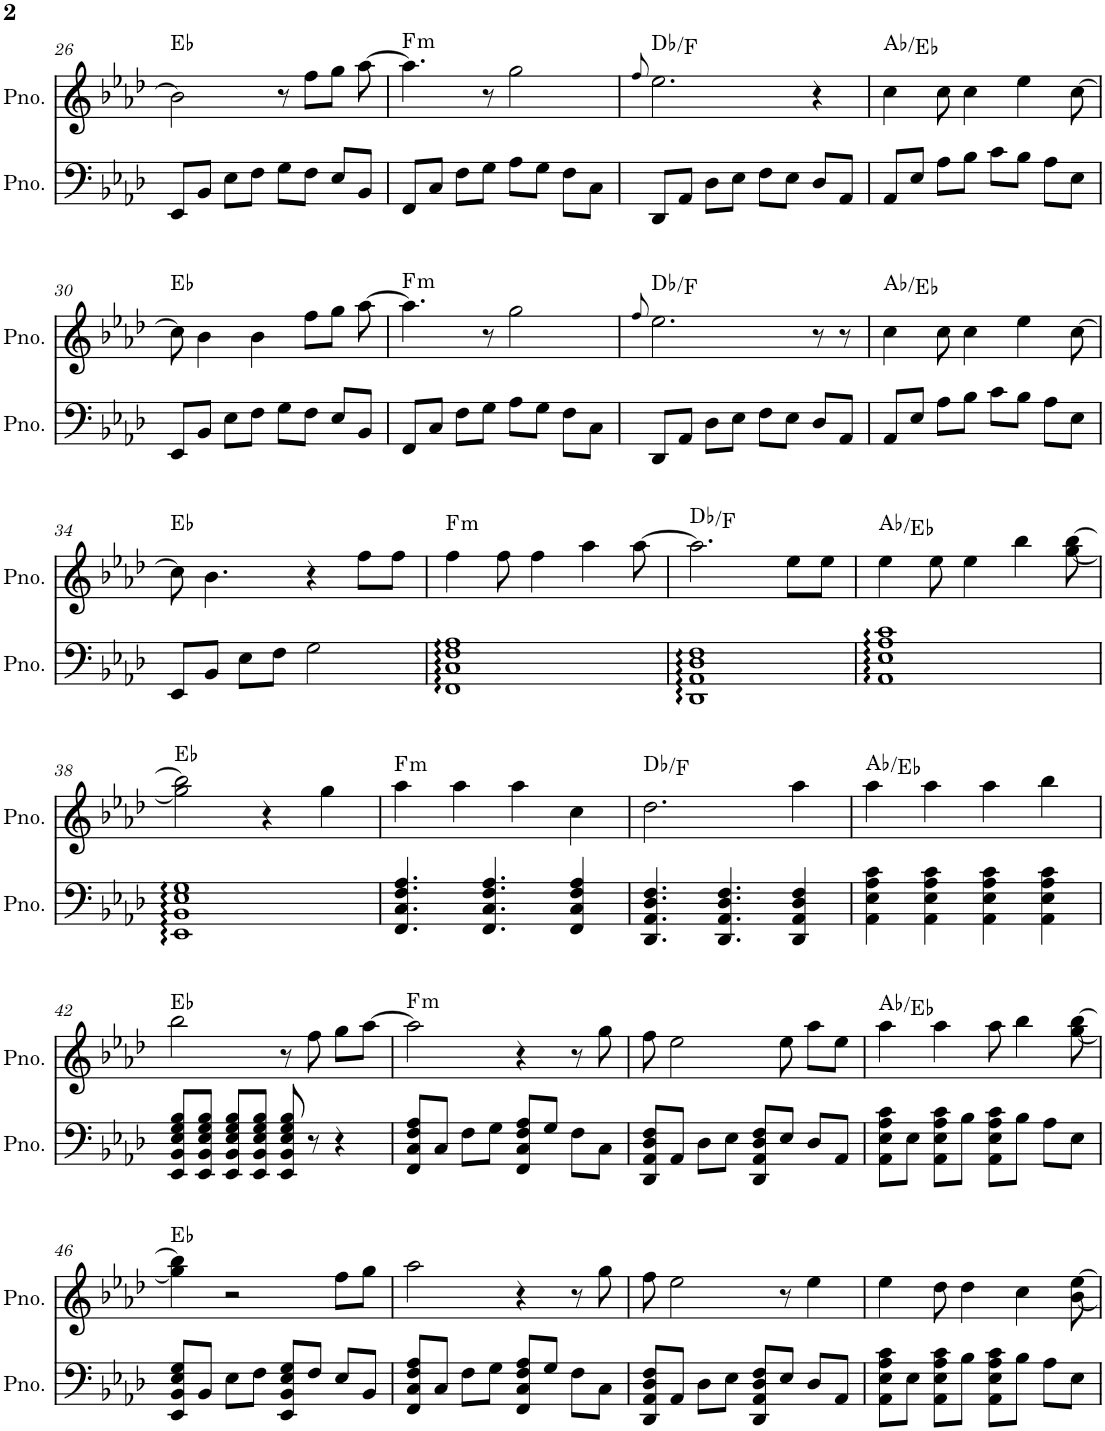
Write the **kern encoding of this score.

**kern	**kern	**harte
*part2	*part1	*part1
*staff2	*staff1	*
*I"Piano	*I"Piano	*
*I'Pno.	*I'Pno.	*
!!LO:PB:g=z
*clefF4	*clefG2	*
*k[b-e-a-d-]	*k[b-e-a-d-]	*
*f:	*f:	*
*M4/4	*M4/4	*
=26	=26	=26
8EE-/L	2b-\]	Eb:maj
8BB-/J	.	.
8E-\L	.	.
8F\J	.	.
8G\L	8r	.
8F\J	8ff\L	.
8E-/L	8gg\J	.
8BB-/J	[8aa-\	.
=27	=27	=27
!	!	!LO:H:kt=m
8FF/L	4.aa-\]	F:min
8C/J	.	.
8F\L	.	.
8G\J	8r	.
8A-\L	2gg\	.
8G\J	.	.
8F\L	.	.
8C\J	.	.
=28	=28	=28
.	8qff/	.
8DD-/L	2.ee-\	Db:maj/3
8AA-/J	.	.
8D-\L	.	.
8E-\J	.	.
8F\L	.	.
8E-\J	.	.
8D-/L	4r	.
8AA-/J	.	.
=29	=29	=29
8AA-/L	4cc\	Ab:maj/5
8E-/J	.	.
8A-\L	8cc\	.
8B-\J	4cc\	.
8c\L	.	.
8B-\J	4ee-\	.
8A-\L	.	.
8E-\J	[8cc\	.
!!LO:LB:g=z
=30	=30	=30
8EE-/L	8cc\]	Eb:maj
8BB-/J	4b-\	.
8E-\L	.	.
8F\J	4b-\	.
8G\L	.	.
8F\J	8ff\L	.
8E-/L	8gg\J	.
8BB-/J	[8aa-\	.
=31	=31	=31
!	!	!LO:H:kt=m
8FF/L	4.aa-\]	F:min
8C/J	.	.
8F\L	.	.
8G\J	8r	.
8A-\L	2gg\	.
8G\J	.	.
8F\L	.	.
8C\J	.	.
=32	=32	=32
.	8qff/	.
8DD-/L	2.ee-\	Db:maj/3
8AA-/J	.	.
8D-\L	.	.
8E-\J	.	.
8F\L	.	.
8E-\J	.	.
8D-/L	8r	.
8AA-/J	8r	.
=33	=33	=33
8AA-/L	4cc\	Ab:maj/5
8E-/J	.	.
8A-\L	8cc\	.
8B-\J	4cc\	.
8c\L	.	.
8B-\J	4ee-\	.
8A-\L	.	.
8E-\J	[8cc\	.
!!LO:LB:g=z
=34	=34	=34
8EE-/L	8cc\]	Eb:maj
8BB-/J	4.b-\	.
8E-\L	.	.
8F\J	.	.
2G\	4r	.
.	8ff\L	.
.	8ff\J	.
=35	=35	=35
!	!	!LO:H:kt=m
1FF:: 1C:: 1F:: 1A-::	4ff\	F:min
.	8ff\	.
.	4ff\	.
.	4aa-\	.
.	[8aa-\	.
=36	=36	=36
1DD-:: 1AA-:: 1D-:: 1F::	2.aa-\]	Db:maj/3
.	8ee-\L	.
.	8ee-\J	.
=37	=37	=37
1AA-:: 1E-:: 1A-:: 1c::	4ee-\	Ab:maj/5
.	8ee-\	.
.	4ee-\	.
.	4bb-\	.
.	[8gg\ [8bb-\	.
!!LO:LB:g=z
=38	=38	=38
1EE-:: 1BB-:: 1E-:: 1G::	2gg\] 2bb-\]	Eb:maj
.	4r	.
.	4gg\	.
=39	=39	=39
!	!	!LO:H:kt=m
4.FF/ 4.C/ 4.F/ 4.A-/	4aa-\	F:min
.	4aa-\	.
4.FF/ 4.C/ 4.F/ 4.A-/	.	.
.	4aa-\	.
4FF/ 4C/ 4F/ 4A-/	4cc\	.
=40	=40	=40
4.DD-/ 4.AA-/ 4.D-/ 4.F/	2.dd-\	Db:maj/3
4.DD-/ 4.AA-/ 4.D-/ 4.F/	.	.
4DD-/ 4AA-/ 4D-/ 4F/	4aa-\	.
=41	=41	=41
4AA-\ 4E-\ 4A-\ 4c\	4aa-\	Ab:maj/5
4AA-\ 4E-\ 4A-\ 4c\	4aa-\	.
4AA-\ 4E-\ 4A-\ 4c\	4aa-\	.
4AA-\ 4E-\ 4A-\ 4c\	4bb-\	.
!!LO:LB:g=z
=42	=42	=42
8EE-/ 8BB-/ 8E-/ 8G/ 8B-/L	2bb-\	Eb:maj
8EE-/ 8BB-/ 8E-/ 8G/ 8B-/J	.	.
8EE-/ 8BB-/ 8E-/ 8G/ 8B-/L	.	.
8EE-/ 8BB-/ 8E-/ 8G/ 8B-/J	.	.
8EE-/ 8BB-/ 8E-/ 8G/ 8B-/	8r	.
8r	8ff\	.
4r	8gg\L	.
.	[8aa-\J	.
=43	=43	=43
!	!	!LO:H:kt=m
8FF/ 8C/ 8F/ 8A-/L	2aa-\]	F:min
8C/J	.	.
8F\L	.	.
8G\J	.	.
8FF/ 8C/ 8F/ 8A-/L	4r	.
8G/J	.	.
8F\L	8r	.
8C\J	8gg\	.
=44	=44	=44
8DD-/ 8AA-/ 8D-/ 8F/L	8ff\	.
8AA-/J	2ee-\	.
8D-\L	.	.
8E-\J	.	.
8DD-/ 8AA-/ 8D-/ 8F/L	.	.
8E-/J	8ee-\	.
8D-/L	8aa-\L	.
8AA-/J	8ee-\J	.
=45	=45	=45
8AA-\ 8E-\ 8A-\ 8c\L	4aa-\	Ab:maj/5
8E-\J	.	.
8AA-\ 8E-\ 8A-\ 8c\L	4aa-\	.
8B-\J	.	.
8AA-\ 8E-\ 8A-\ 8c\L	8aa-\	.
8B-\J	4bb-\	.
8A-\L	.	.
8E-\J	[8gg\ [8bb-\	.
!!LO:LB:g=z
=46	=46	=46
8EE-/ 8BB-/ 8E-/ 8G/L	4gg\] 4bb-\]	Eb:maj
8BB-/J	.	.
8E-\L	2r	.
8F\J	.	.
8EE-/ 8BB-/ 8E-/ 8G/L	.	.
8F/J	.	.
8E-/L	8ff\L	.
8BB-/J	8gg\J	.
=47	=47	=47
8FF/ 8C/ 8F/ 8A-/L	2aa-\	.
8C/J	.	.
8F\L	.	.
8G\J	.	.
8FF/ 8C/ 8F/ 8A-/L	4r	.
8G/J	.	.
8F\L	8r	.
8C\J	8gg\	.
=48	=48	=48
8DD-/ 8AA-/ 8D-/ 8F/L	8ff\	.
8AA-/J	2ee-\	.
8D-\L	.	.
8E-\J	.	.
8DD-/ 8AA-/ 8D-/ 8F/L	.	.
8E-/J	8r	.
8D-/L	4ee-\	.
8AA-/J	.	.
=49	=49	=49
8AA-\ 8E-\ 8A-\ 8c\L	4ee-\	.
8E-\J	.	.
8AA-\ 8E-\ 8A-\ 8c\L	8dd-\	.
8B-\J	4dd-\	.
8AA-\ 8E-\ 8A-\ 8c\L	.	.
8B-\J	4cc\	.
8A-\L	.	.
8E-\J	[8b-\ [8ee-\	.
=	=	=
*-	*-	*-
